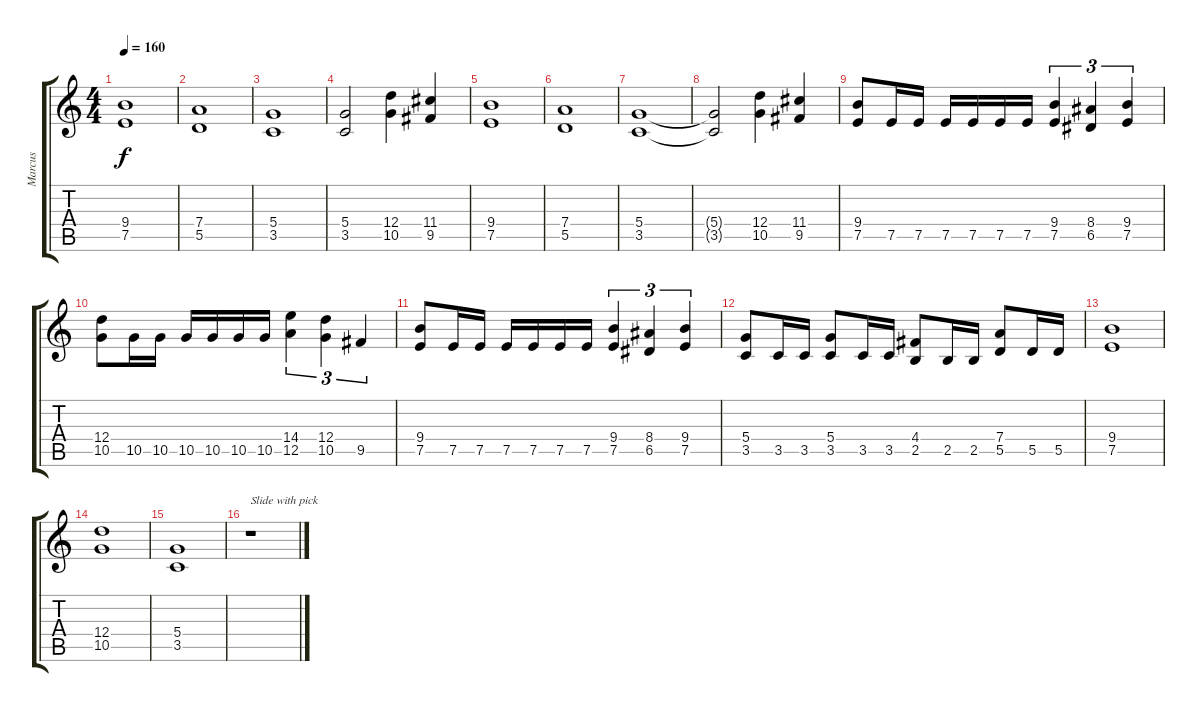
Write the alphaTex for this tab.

\track ("Marcus" "Marcus") {instrument distortionguitar}
\staff {score tabs}
\tuning (E4 B3 G3 D3 A2 E2) {hide}
\ts (4 4)
\tempo 160
\clef g2
\ks c
(9.4 7.5).1{dy f} |
(7.4 5.5).1 |
(5.4 3.5).1 |
(5.4 3.5).2 (12.4 10.5).4 (11.4 9.5).4 |
(9.4 7.5).1 |
(7.4 5.5).1 |
(5.4 3.5).1 |
(5.4{t} 3.5{t}).2 (12.4 10.5).4 (11.4 9.5).4 |
(9.4 7.5).8 7.5.16 7.5.16 7.5.16 7.5.16 7.5.16 7.5.16 (9.4 7.5).4{tu (3 2)} (8.4 6.5).4{tu (3 2)} (9.4 7.5).4{tu (3 2)} |
(12.4 10.5).8 10.5.16 10.5.16 10.5.16 10.5.16 10.5.16 10.5.16 (14.4 12.5).4{tu (3 2)} (12.4 10.5).4{tu (3 2)} 9.5.4{tu (3 2)} |
(9.4 7.5).8 7.5.16 7.5.16 7.5.16 7.5.16 7.5.16 7.5.16 (9.4 7.5).4{tu (3 2)} (8.4 6.5).4{tu (3 2)} (9.4 7.5).4{tu (3 2)} |
(5.4 3.5).8 3.5.16 3.5.16 (5.4 3.5).8 3.5.16 3.5.16 (4.4 2.5).8 2.5.16 2.5.16 (7.4 5.5).8 5.5.16 5.5.16 |
(9.4 7.5).1 |
(12.4 10.5).1 |
(5.4 3.5).1 |
r.1{txt "Slide with pick"}
